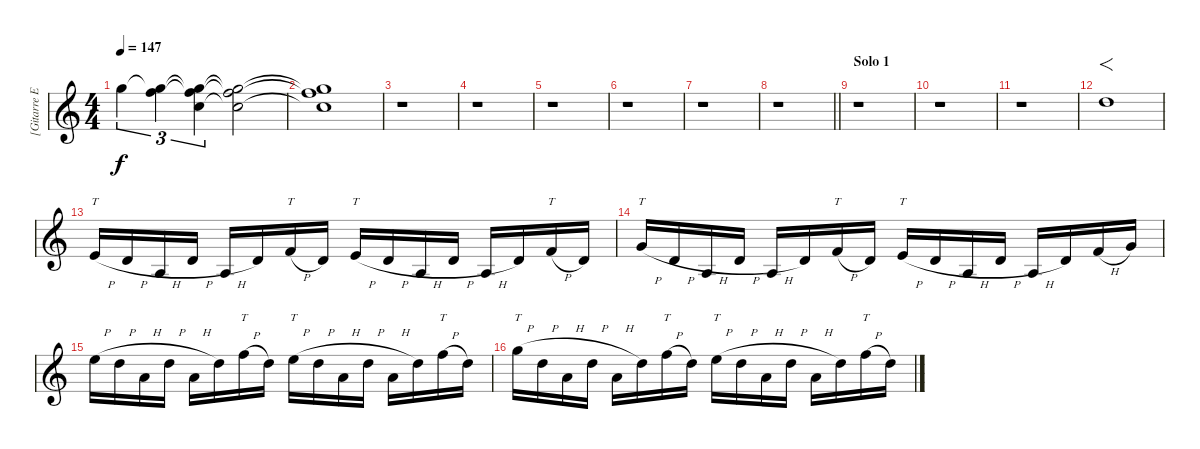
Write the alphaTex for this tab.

\track ("[Gitarre Effetk II]" "[Gitarre E") {instrument distortionguitar}
\staff {score}
\tuning (E4 B3 G3 D3 A2 D2) {hide}
\ts (4 4)
\tempo 147
\clef g2
\ks c
3.1.4{tu (3 2) dy f instrument distortionguitar} (3.1{t} 6.2).4{tu (3 2)} (3.1{t} 6.2{t} 5.3).4{tu (3 2)} (3.1{t} 6.2{t} 5.3{t}).2 |
(3.1{t} 6.2{t} 5.3{t}).1 |
r.1 |
r.1 |
r.1 |
r.1 |
r.1 |
\barLineRight lightlight
r.1 |
\section ("" "Solo 1")
r.1 |
r.1 |
r.1 |
7.3.1{f volume 12 balance 2 instrument distortionguitar} |
7.5{h}.16{tt} 5.5{h}.16 0.5{h}.16 5.5{h}.16 0.5{h}.16 5.5.16 8.5{h}.16{tt} 5.5.16 7.5{h}.16{tt} 5.5{h}.16 0.5{h}.16 5.5{h}.16 0.5{h}.16 5.5.16 8.5{h}.16{tt} 5.5.16 |
10.5{h}.16{tt} 5.5{h}.16 0.5{h}.16 5.5{h}.16 0.5{h}.16 5.5.16 8.5{h}.16{tt} 5.5.16 7.5{h}.16{tt} 5.5{h}.16 0.5{h}.16 5.5{h}.16 0.5{h}.16 5.5.16 8.5{h}.16 10.5.16 |
19.5{h}.16 17.5{h}.16 12.5{h}.16 17.5{h}.16 12.5{h}.16 17.5.16 20.5{h}.16{tt} 17.5.16 19.5{h}.16{tt} 17.5{h}.16 12.5{h}.16 17.5{h}.16 12.5{h}.16 17.5.16 20.5{h}.16{tt} 17.5.16 |
22.5{h}.16{tt} 17.5{h}.16 12.5{h}.16 17.5{h}.16 12.5{h}.16 17.5.16 20.5{h}.16{tt} 17.5.16 19.5{h}.16{tt} 17.5{h}.16 12.5{h}.16 17.5{h}.16 12.5{h}.16 17.5.16 20.5{h}.16{tt} 17.5.16
